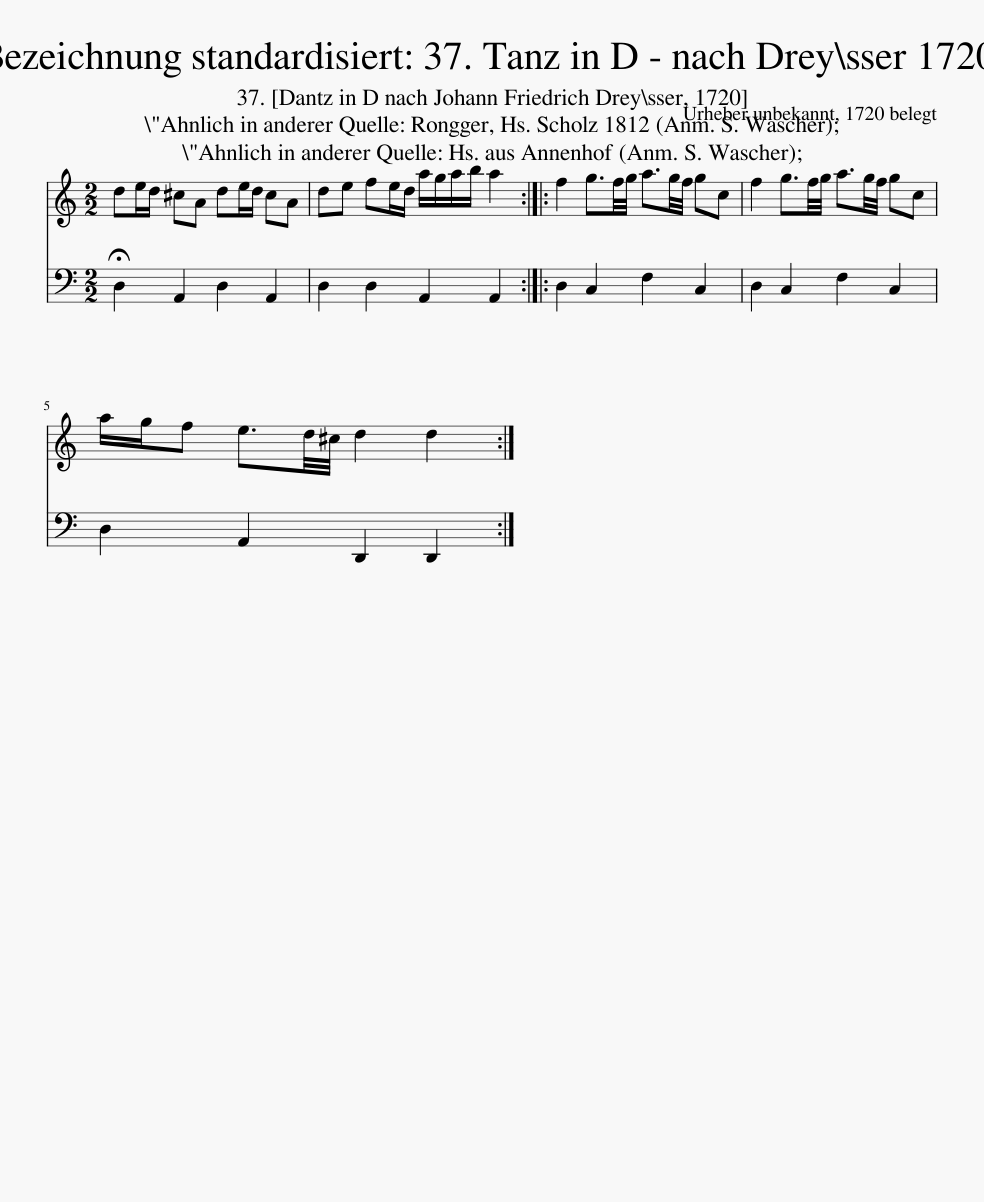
X:1
%%score 1 2
L:1/8
M:2/2
I:linebreak $
K:C
V:1 treble
V:2 bass
V:1
 de/d/ ^cA de/d/ cA | de fe/d/ a/g/a/b/ a2 :: f2 g3/2f/4g/4 a3/2g/4f/4 gc | f2 g3/2f/4g/4 a3/2g/4f/4 gc |$ a/g/f e3/2d/4^c/4 d2 d2 :| %5
V:2
 !fermata!D,2 A,,2 D,2 A,,2 | D,2 D,2 A,,2 A,,2 :: D,2 C,2 F,2 C,2 | D,2 C,2 F,2 C,2 |$ D,2 A,,2 D,,2 D,,2 :| %5
